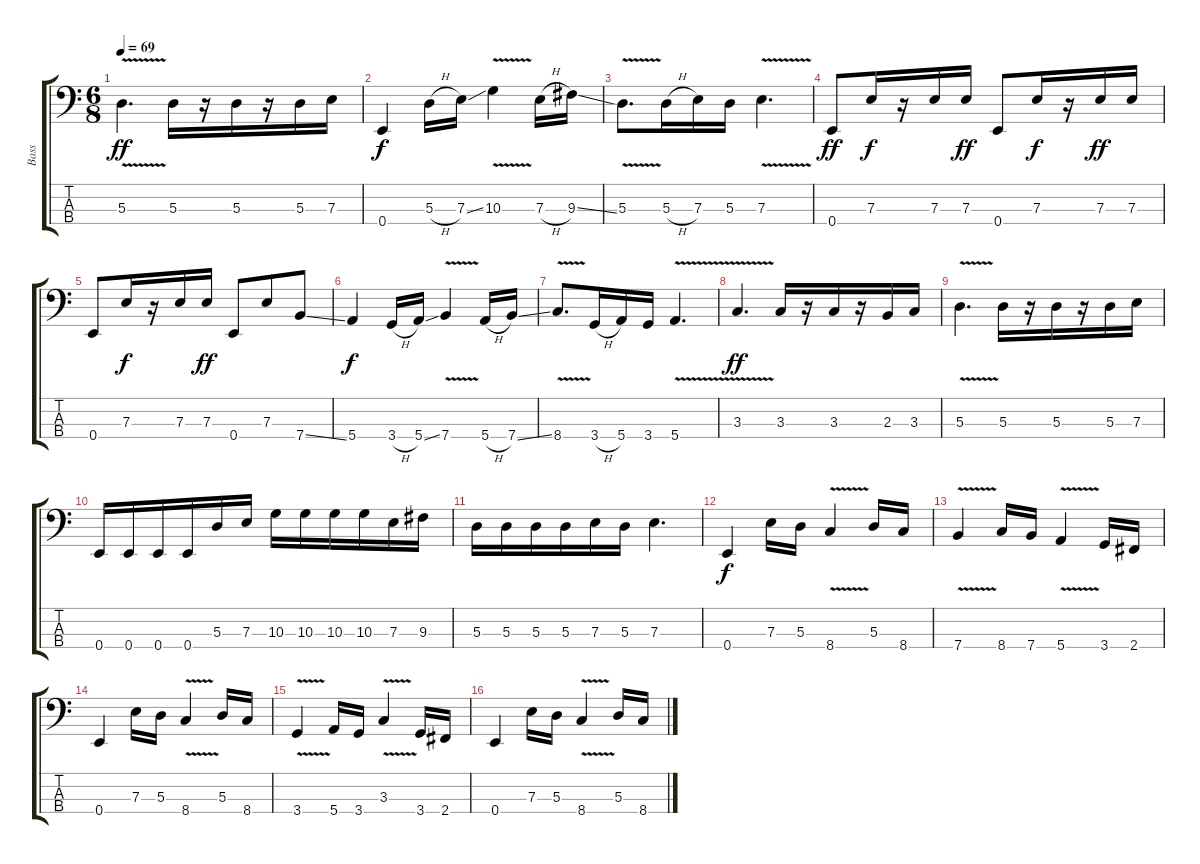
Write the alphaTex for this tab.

\track ("Bass" "Bass") {instrument electricbassfinger}
\staff {score tabs}
\tuning (G2 D2 A1 E1) {hide}
\ts (6 8)
\tempo 69
\clef f4
\ks c
5.3{v}.4{d dy ff} 5.3.16 r.16 5.3.16 r.16 5.3.16 7.3.16 |
0.4.4{dy f} 5.3{h}.16 7.3{ss}.16 10.3{v}.4 7.3{h}.16 9.3{ss}.16 |
5.3{v}.8{d} 5.3{h}.16 7.3.16 5.3.16 7.3{v}.4{d} |
0.4.8{dy ff} 7.3.16{dy f} r.16 7.3.16 7.3.16{dy ff} 0.4.8 7.3.16{dy f} r.16 7.3.16{dy ff} 7.3.16 |
0.4.8 7.3.16{dy f} r.16 7.3.16 7.3.16{dy ff} 0.4.8 7.3.8 7.4{ss}.8 |
5.4.4{dy f} 3.4{h}.16 5.4{ss}.16 7.4{v}.4 5.4{h}.16 7.4{ss}.16 |
8.4{v}.8{d} 3.4{h}.16 5.4.16 3.4.16 5.4{v}.4{d} |
3.3{v}.4{d dy ff} 3.3.16 r.16 3.3.16 r.16 2.3.16 3.3.16 |
5.3{v}.4{d} 5.3.16 r.16 5.3.16 r.16 5.3.16 7.3.16 |
0.4.16 0.4.16 0.4.16 0.4.16 5.3.16 7.3.16 10.3.16 10.3.16 10.3.16 10.3.16 7.3.16 9.3.16 |
5.3.16 5.3.16 5.3.16 5.3.16 7.3.16 5.3.16 7.3.4{d} |
0.4.4{dy f} 7.3.16 5.3.16 8.4{v}.4 5.3.16 8.4.16 |
7.4{v}.4 8.4.16 7.4.16 5.4{v}.4 3.4.16 2.4.16 |
0.4.4 7.3.16 5.3.16 8.4{v}.4 5.3.16 8.4.16 |
3.4{v}.4 5.4.16 3.4.16 3.3{v}.4 3.4.16 2.4.16 |
0.4.4 7.3.16 5.3.16 8.4{v}.4 5.3.16 8.4.16
